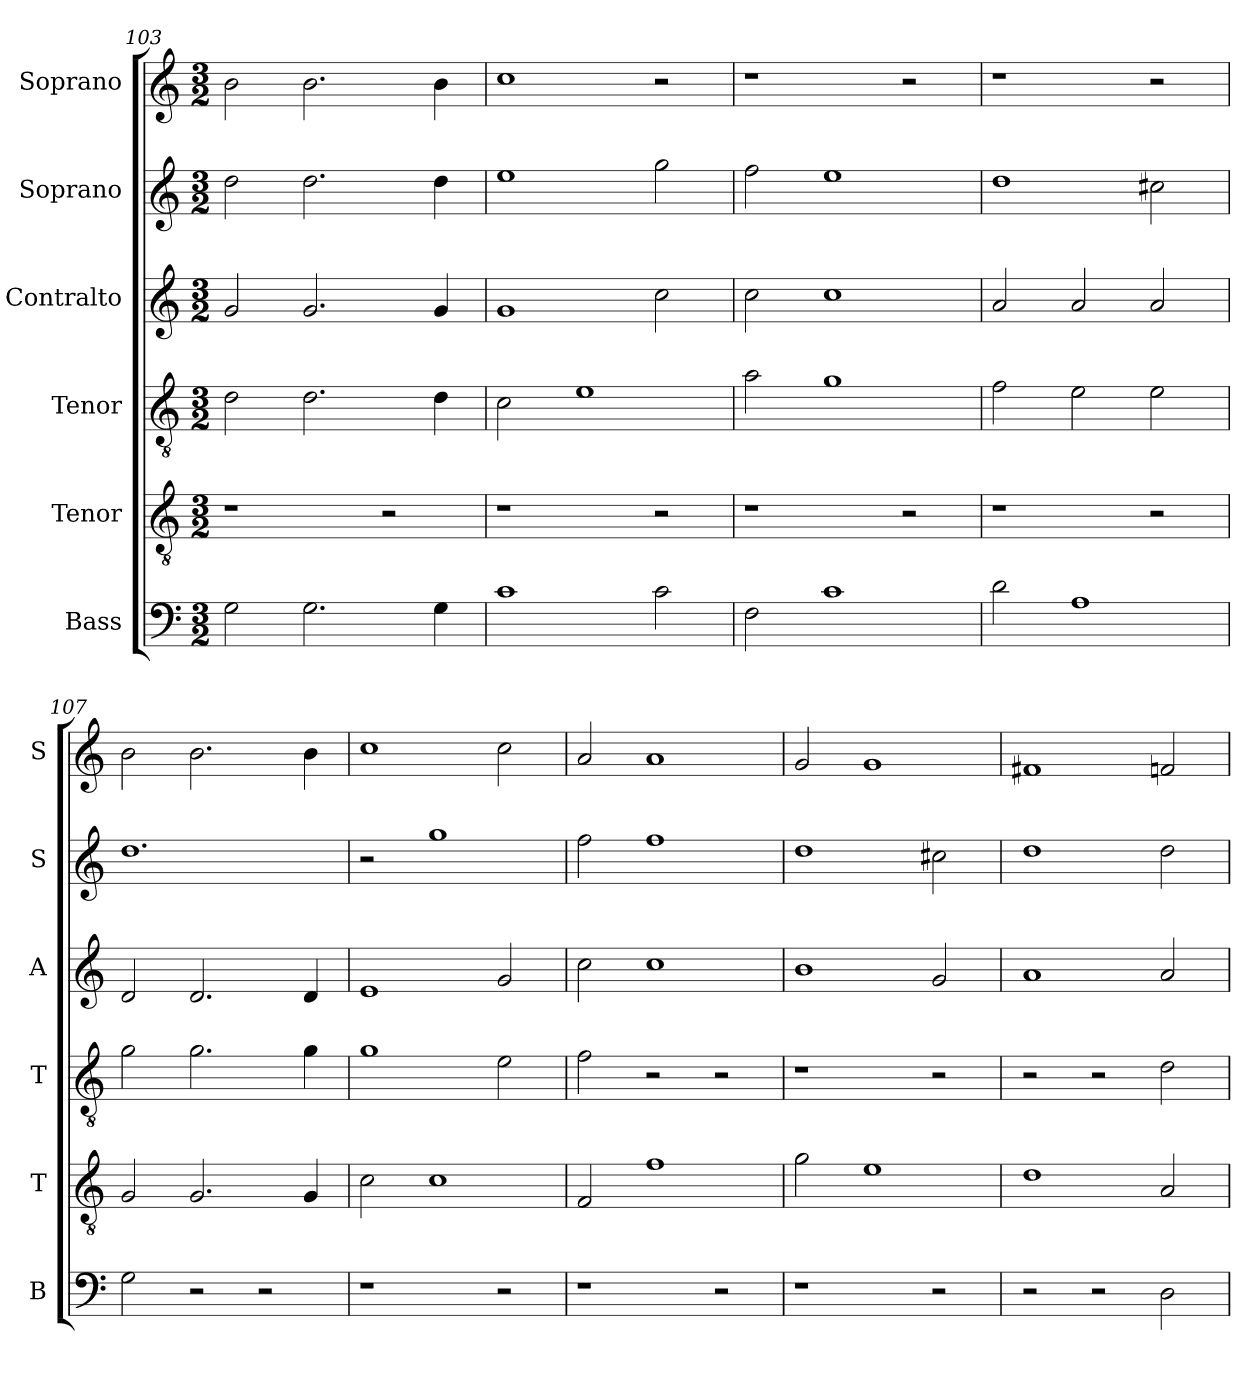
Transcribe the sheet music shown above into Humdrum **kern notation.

**kern	**kern	**kern	**kern	**kern	**kern
*part6	*part5	*part4	*part3	*part2	*part1
*staff6	*staff5	*staff4	*staff3	*staff2	*staff1
*I"Bass	*I"Tenor	*I"Tenor	*I"Contralto	*I"Soprano	*I"Soprano
*I'B	*I'T	*I'T	*I'A	*I'S	*I'S
*clefF4	*clefGv2	*clefGv2	*clefG2	*clefG2	*clefG2
*k[]	*k[]	*k[]	*k[]	*k[]	*k[]
*G:mix	*G:mix	*G:mix	*G:mix	*G:mix	*G:mix
*M3/2	*M3/2	*M3/2	*M3/2	*M3/2	*M3/2
=103	=103	=103	=103	=103	=103
2G	1r	2d	2g	2dd	2b
2.G	.	2.d	2.g	2.dd	2.b
.	2r	.	.	.	.
4G	.	4d	4g	4dd	4b
=104	=104	=104	=104	=104	=104
1c	1r	2c	1g	1ee	1cc
.	.	1e	.	.	.
2c	2r	.	2cc	2gg	2r
=105	=105	=105	=105	=105	=105
2F	1r	2a	2cc	2ff	1r
1c	.	1g	1cc	1ee	.
.	2r	.	.	.	2r
=106	=106	=106	=106	=106	=106
2d	1r	2f	2a	1dd	1r
1A	.	2e	2a	.	.
.	2r	2e	2a	2cc#X	2r
=107	=107	=107	=107	=107	=107
2G	2G	2g	2d	1.dd	2b
2r	2.G	2.g	2.d	.	2.b
2r	.	.	.	.	.
.	4G	4g	4d	.	4b
=108	=108	=108	=108	=108	=108
1r	2c	1g	1e	2r	1cc
.	1c	.	.	1gg	.
2r	.	2e	2g	.	2cc
=109	=109	=109	=109	=109	=109
1r	2F	2f	2cc	2ff	2a
.	1f	2r	1cc	1ff	1a
2r	.	2r	.	.	.
=110	=110	=110	=110	=110	=110
1r	2g	1r	1b	1dd	2g
.	1e	.	.	.	1g
2r	.	2r	2g	2cc#X	.
=111	=111	=111	=111	=111	=111
2r	1d	2r	1a	1dd	1f#X
2r	.	2r	.	.	.
2D	2A	2d	2a	2dd	2fn
=	=	=	=	=	=
*-	*-	*-	*-	*-	*-
